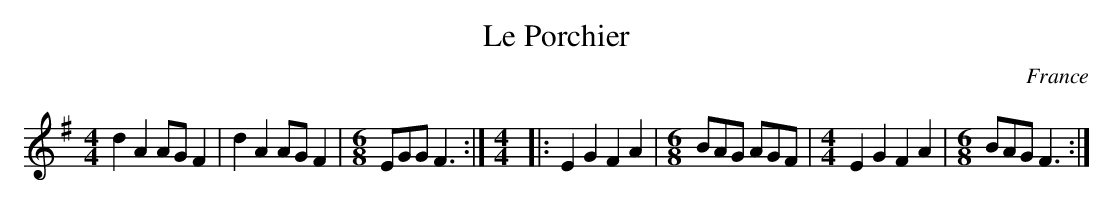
X:1
T:Le Porchier
O:France
M:4/4
K:G
d2A2AGF2|d2A2AGF2|\
M:6/8
EGGF3:|\
M:4/4
|:E2G2F2A2|\
M:6/8
BAG AGF|\
M:4/4
E2G2F2A2|\
M:6/8
BAGF3:|
